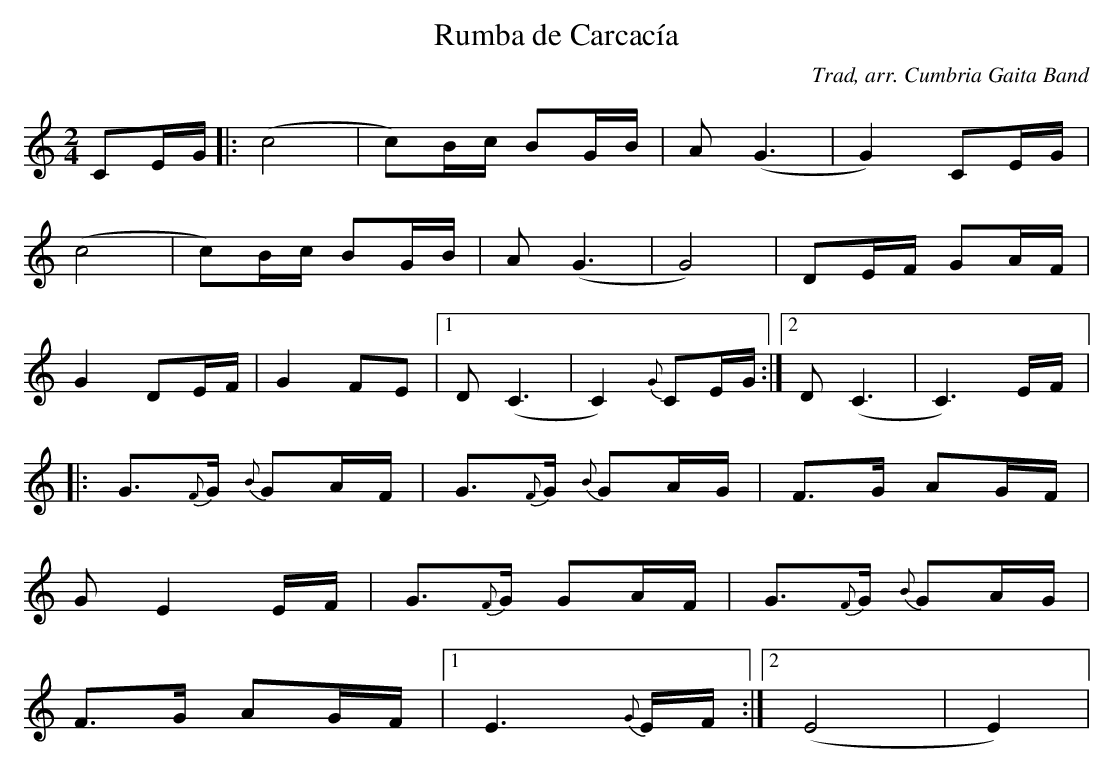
X:1
T:Rumba de Carcacía
C:Trad, arr. Cumbria Gaita Band
M:2/4
L:1/16
K:Cmaj
C2EG |:(c8 |c2)Bc B2GB |A2 (G6 |G4) C2EG |
(c8 |c2)Bc B2GB |A2 (G6 |G8) |D2EF G2AF |
G4 D2EF |G4 F2E2 | [1 D2 (C6 |C4) {G}C2EG :| [2 D2 (C6 |C6) EF |:
G3{F}G {B}G2AF |G3{F}G {B}G2AG |F3G A2GF |
G2 E4 EF |G3{F}G G2AF |G3{F}G {B}G2AG |
F3G A2GF |1E6 {G}EF :|2(E8 |E4) |
